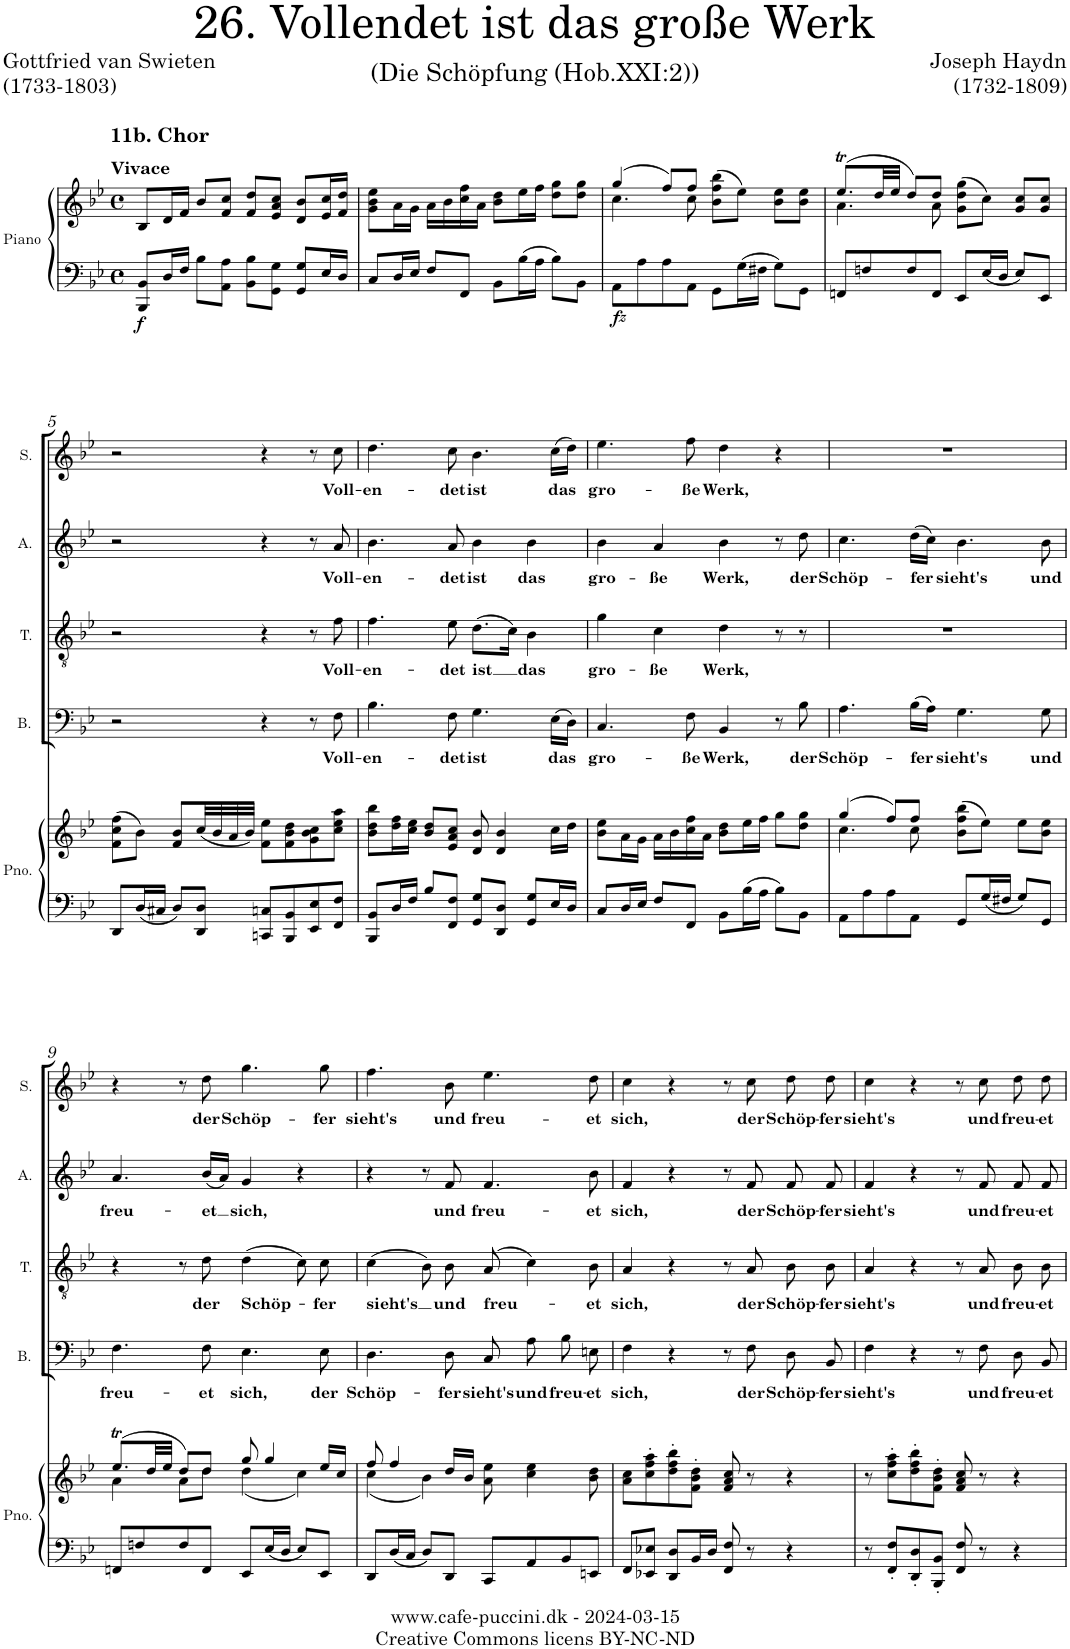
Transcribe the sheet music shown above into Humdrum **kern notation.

**kern	**kern	**dynam	**kern	**text	**kern	**text	**kern	**text	**kern	**text
*part5	*part5	*part5	*part4	*part4	*part3	*part3	*part2	*part2	*part1	*part1
*staff6	*staff5	*staff5/6	*staff4	*staff4	*staff3	*staff3	*staff2	*staff2	*staff1	*staff1
*I"Piano	*	*	*I"Bass	*	*I"Tenor	*	*I"Alto	*	*I"Soprano	*
*I'Pno.	*	*	*I'B.	*	*I'T.	*	*I'A.	*	*I'S.	*
*clefF4	*clefG2	*	*clefF4	*	*clefGv2	*	*clefG2	*	*clefG2	*
*k[b-e-]	*k[b-e-]	*	*k[b-e-]	*	*k[b-e-]	*	*k[b-e-]	*	*k[b-e-]	*
*M4/4	*M4/4	*	*M4/4	*	*M4/4	*	*M4/4	*	*M4/4	*
*met(c)	*met(c)	*	*met(c)	*	*met(c)	*	*met(c)	*	*met(c)	*
=1	=1	=1	=1	=1	=1	=1	=1	=1	=1	=1
!	!	!	!	!	!	!	!	!	!LO:TX:a:B:t=Vivace	!
!	!	!	!	!	!	!	!	!	!LO:TX:a:B:t=11b. Chor	!
!	!	!LO:DY:b=2	!	!	!	!	!	!	!	!
8BBB-/ 8BB-/L	8B-/L	f	1r	.	1r	.	1r	.	1r	.
16D/L	16d/L	.	.	.	.	.	.	.	.	.
16F/JJ	16f/JJ	.	.	.	.	.	.	.	.	.
8B-\L	8b-/L	.	.	.	.	.	.	.	.	.
8AA\ 8A\J	8f/ 8cc/J	.	.	.	.	.	.	.	.	.
8BB-\ 8B-\L	8f/ 8dd/L	.	.	.	.	.	.	.	.	.
8GG\ 8G\J	8e-/ 8a/ 8cc/J	.	.	.	.	.	.	.	.	.
8GG/ 8G/L	8d/ 8b-/L	.	.	.	.	.	.	.	.	.
16E-/L	16e-/ 16cc/L	.	.	.	.	.	.	.	.	.
16D/JJ	16f/ 16dd/JJ	.	.	.	.	.	.	.	.	.
=2	=2	=2	=2	=2	=2	=2	=2	=2	=2	=2
8C/L	8g\ 8b-\ 8ee-\L	.	1r	.	1r	.	1r	.	1r	.
16D/L	16a\L	.	.	.	.	.	.	.	.	.
16E-/JJ	16g\JJ	.	.	.	.	.	.	.	.	.
8F/L	16a\LL	.	.	.	.	.	.	.	.	.
.	16b-\	.	.	.	.	.	.	.	.	.
8FF/J	16cc\ 16ff\	.	.	.	.	.	.	.	.	.
.	16a\JJ	.	.	.	.	.	.	.	.	.
8BB-\L	8b-\ 8dd\L	.	.	.	.	.	.	.	.	.
16B-\L	16ee-\L	.	.	.	.	.	.	.	.	.
16A\JJ	16ff\JJ	.	.	.	.	.	.	.	.	.
8B-\L	8dd\ 8gg\L	.	.	.	.	.	.	.	.	.
8BB-\J	8dd\ 8gg\J	.	.	.	.	.	.	.	.	.
=3	=3	=3	=3	=3	=3	=3	=3	=3	=3	=3
*	*^	*	*	*	*	*	*	*	*	*
!	!	!	!LO:DY:b=2	!	!	!	!	!	!	!	!
8AA\L	(4gg/	4.cc\	fz	1r	.	1r	.	1r	.	1r	.
8A\	.	.	.	.	.	.	.	.	.	.	.
8A\	8ff/L)	.	.	.	.	.	.	.	.	.	.
8AA\J	8ff/J	8cc\	.	.	.	.	.	.	.	.	.
8GG\L	(8b-\ 8ff\ 8bb-\L	2ryy	.	.	.	.	.	.	.	.	.
16G\L	8ee-\J)	.	.	.	.	.	.	.	.	.	.
16F#X\JJ	.	.	.	.	.	.	.	.	.	.	.
8G\L	8b-\ 8ee-\L	.	.	.	.	.	.	.	.	.	.
8GG\J	8b-\ 8ee-\J	.	.	.	.	.	.	.	.	.	.
=4	=4	=4	=4	=4	=4	=4	=4	=4	=4	=4	=4
8FFn/L	(8.ee-T/L	4.a\	.	1r	.	1r	.	1r	.	1r	.
8Fn/	.	.	.	.	.	.	.	.	.	.	.
.	32dd/LL	.	.	.	.	.	.	.	.	.	.
.	32ee-/JJJ	.	.	.	.	.	.	.	.	.	.
8F/	8dd/L)	.	.	.	.	.	.	.	.	.	.
8FF/J	8dd/J	8a\	.	.	.	.	.	.	.	.	.
8EE-/L	(8g\ 8dd\ 8gg\L	2ryy	.	.	.	.	.	.	.	.	.
16E-/L	8cc\J)	.	.	.	.	.	.	.	.	.	.
16D/JJ	.	.	.	.	.	.	.	.	.	.	.
8E-/L	8g/ 8cc/L	.	.	.	.	.	.	.	.	.	.
8EE-/J	8g/ 8cc/J	.	.	.	.	.	.	.	.	.	.
*	*v	*v	*	*	*	*	*	*	*	*	*
!!LO:LB:g=z
=5	=5	=5	=5	=5	=5	=5	=5	=5	=5	=5
8DD/L	(8f\ 8cc\ 8ff\L	.	2r	.	2r	.	2r	.	2r	.
16D/L	8b-\J)	.	.	.	.	.	.	.	.	.
16C#X/JJ	.	.	.	.	.	.	.	.	.	.
8D/L	8f/ 8b-/L	.	.	.	.	.	.	.	.	.
8DD/ 8D/J	(32cc/LL	.	.	.	.	.	.	.	.	.
.	32b-/	.	.	.	.	.	.	.	.	.
.	32a/	.	.	.	.	.	.	.	.	.
.	32b-/JJJ)	.	.	.	.	.	.	.	.	.
8CCn/ 8Cn/L	8f\ 8ee-\L	.	4r	.	4r	.	4r	.	4r	.
8BBB-/ 8BB-/	8f\ 8b-\ 8dd\	.	.	.	.	.	.	.	.	.
8EE-/ 8E-/	8g\ 8b-\ 8cc\	.	8r	.	8r	.	8r	.	8r	.
!	!	!	!	!LO:LY:b	!	!LO:LY:b	!	!LO:LY:b	!	!LO:LY:b
8FF/ 8F/J	8cc\ 8ee-\ 8aa\J	.	8F\	Voll-	8f\	Voll-	8a/	Voll-	8cc\	Voll-
=6	=6	=6	=6	=6	=6	=6	=6	=6	=6	=6
!	!	!	!	!LO:LY:b	!	!LO:LY:b	!	!LO:LY:b	!	!LO:LY:b
8BBB-/ 8BB-/L	8b-\ 8dd\ 8bb-\L	.	4.B-\	-en-	4.f\	-en-	4.b-\	-en-	4.dd\	-en-
16D/L	16dd\ 16ff\L	.	.	.	.	.	.	.	.	.
16F/JJ	16cc\ 16ee-\JJ	.	.	.	.	.	.	.	.	.
8B-/L	8b-/ 8dd/L	.	.	.	.	.	.	.	.	.
!	!	!	!	!LO:LY:b	!	!LO:LY:b	!	!LO:LY:b	!	!LO:LY:b
8FF/ 8F/J	8e-/ 8a/ 8cc/J	.	8F\	-det	8e-\	-det	8a/	-det	8cc\	-det
!	!	!	!	!LO:LY:b	!	!LO:LY:b	!	!LO:LY:b	!	!LO:LY:b
8GG/ 8G/L	8d/ 8b-/	.	4.G\	ist	(8.d\L	ist	4b-\	ist	4.b-\	ist
8DD/ 8D/J	4d/ 4b-/	.	.	.	.	.	.	.	.	.
.	.	.	.	.	16c\Jk)	.	.	.	.	.
!	!	!	!	!	!	!LO:LY:b	!	!LO:LY:b	!	!
8GG/ 8G/L	.	.	.	.	4B-\	das	4b-\	das	.	.
!	!	!	!	!LO:LY:b	!	!	!	!	!	!LO:LY:b
16E-/L	16cc\LL	.	(16E-\LL	das	.	.	.	.	(16cc\LL	das
16D/JJ	16dd\JJ	.	16D\JJ)	.	.	.	.	.	16dd\JJ)	.
=7	=7	=7	=7	=7	=7	=7	=7	=7	=7	=7
!	!	!	!	!LO:LY:b	!	!LO:LY:b	!	!LO:LY:b	!	!LO:LY:b
8C/L	8b-\ 8ee-\L	.	4.C/	gro-	4g\	gro-	4b-\	gro-	4.ee-\	gro-
16D/L	16a\L	.	.	.	.	.	.	.	.	.
16E-/JJ	16g\JJ	.	.	.	.	.	.	.	.	.
!	!	!	!	!	!	!LO:LY:b	!	!LO:LY:b	!	!
8F/L	16a\LL	.	.	.	4c\	-ße	4a/	-ße	.	.
.	16b-\	.	.	.	.	.	.	.	.	.
!	!	!	!	!LO:LY:b	!	!	!	!	!	!LO:LY:b
8FF/J	16cc\ 16ff\	.	8F\	-ße	.	.	.	.	8ff\	-ße
.	16a\JJ	.	.	.	.	.	.	.	.	.
!	!	!	!	!LO:LY:b	!	!LO:LY:b	!	!LO:LY:b	!	!LO:LY:b
8BB-\L	8b-\ 8dd\L	.	4BB-/	Werk,	4d\	Werk,	4b-\	Werk,	4dd\	Werk,
16B-\L	16ee-\L	.	.	.	.	.	.	.	.	.
16A\JJ	16ff\JJ	.	.	.	.	.	.	.	.	.
8B-\L	8gg\L	.	8r	.	8r	.	8r	.	4r	.
!	!	!	!	!LO:LY:b	!	!	!	!LO:LY:b	!	!
8BB-\J	8dd\ 8gg\J	.	8B-\	der	8r	.	8dd\	der	.	.
=8	=8	=8	=8	=8	=8	=8	=8	=8	=8	=8
*	*^	*	*	*	*	*	*	*	*	*
!	!	!	!	!	!LO:LY:b	!	!	!	!LO:LY:b	!	!
8AA\L	(4gg/	4.cc\	.	4.A\	Schöp-	1r	.	4.cc\	Schöp-	1r	.
8A\	.	.	.	.	.	.	.	.	.	.	.
8A\	8ff/L)	.	.	.	.	.	.	.	.	.	.
!	!	!	!	!	!LO:LY:b	!	!	!	!LO:LY:b	!	!
8AA\J	8ff/J	8cc\	.	(16B-\LL	-fer	.	.	(16dd\LL	-fer	.	.
.	.	.	.	16A\JJ)	.	.	.	16cc\JJ)	.	.	.
!	!	!	!	!	!LO:LY:b	!	!	!	!LO:LY:b	!	!
8GG/L	(8b-\ 8ff\ 8bb-\L	2ryy	.	4.G\	sieht's	.	.	4.b-\	sieht's	.	.
16G/L	8ee-\J)	.	.	.	.	.	.	.	.	.	.
16F#X/JJ	.	.	.	.	.	.	.	.	.	.	.
8G/L	8ee-\L	.	.	.	.	.	.	.	.	.	.
!	!	!	!	!	!LO:LY:b	!	!	!	!LO:LY:b	!	!
8GG/J	8b-\ 8ee-\J	.	.	8G\	und	.	.	8b-\	und	.	.
!!LO:LB:g=z
=9	=9	=9	=9	=9	=9	=9	=9	=9	=9	=9	=9
!	!	!	!	!	!LO:LY:b	!	!	!	!LO:LY:b	!	!
8FFn/L	(8.ee-T/L	4a\	.	4.F\	freu-	4r	.	4.a/	freu-	4r	.
8Fn/	.	.	.	.	.	.	.	.	.	.	.
.	32dd/LL	.	.	.	.	.	.	.	.	.	.
.	32ee-/JJJ	.	.	.	.	.	.	.	.	.	.
8F/	8dd/L)	8a\L	.	.	.	8r	.	.	.	8r	.
!	!	!	!	!	!LO:LY:b	!	!LO:LY:b	!	!LO:LY:b	!	!LO:LY:b
8FF/J	8dd/J	8dd\J	.	8F\	-et	8d\	der	(16b-/LL	-et	8dd\	der
.	.	.	.	.	.	.	.	16a/JJ)	.	.	.
!	!	!	!	!	!LO:LY:b	!	!LO:LY:b	!	!LO:LY:b	!	!LO:LY:b
8EE-/L	8gg/	(4dd\	.	4.E-\	sich,	(4d\	Schöp-	4g/	sich,	4.gg\	Schöp-
16E-/L	4gg/	.	.	.	.	.	.	.	.	.	.
16D/JJ	.	.	.	.	.	.	.	.	.	.	.
8E-/L	.	4cc\)	.	.	.	8c\)	.	4r	.	.	.
!	!	!	!	!	!LO:LY:b	!	!LO:LY:b	!	!	!	!LO:LY:b
8EE-/J	16ee-/LL	.	.	8E-\	der	8c\	-fer	.	.	8gg\	-fer
.	16cc/JJ	.	.	.	.	.	.	.	.	.	.
=10	=10	=10	=10	=10	=10	=10	=10	=10	=10	=10	=10
!	!	!	!	!	!LO:LY:b	!	!LO:LY:b	!	!	!	!LO:LY:b
8DD/L	8ff/	(4cc\	.	4.D\	Schöp-	(4c\	sieht's	4r	.	4.ff\	sieht's
16D/L	4ff/	.	.	.	.	.	.	.	.	.	.
16C/JJ	.	.	.	.	.	.	.	.	.	.	.
8D/L	.	4b-\)	.	.	.	8B-\)	.	8r	.	.	.
!	!	!	!	!	!LO:LY:b	!	!LO:LY:b	!	!LO:LY:b	!	!LO:LY:b
8DD/J	16dd/LL	.	.	8D\	-fer	8B-\	und	8f/	und	8b-\	und
.	16b-/JJ	.	.	.	.	.	.	.	.	.	.
!	!	!	!	!	!LO:LY:b	!	!LO:LY:b	!	!LO:LY:b	!	!LO:LY:b
8CC/L	8a\ 8ee-\	2ryy	.	8C/	sieht's	(8A/	freu-	4.f/	freu-	4.ee-\	freu-
!	!	!	!	!	!LO:LY:b	!	!	!	!	!	!
8AA/	4cc\ 4ee-\	.	.	8A\	und	4c\)	.	.	.	.	.
!	!	!	!	!	!LO:LY:b	!	!	!	!	!	!
8BB-/	.	.	.	8B-\	freu-	.	.	.	.	.	.
!	!	!	!	!	!LO:LY:b	!	!LO:LY:b	!	!LO:LY:b	!	!LO:LY:b
8EEn/J	8b-\ 8dd\	.	.	8En\	-et	8B-\	-et	8b-\	-et	8dd\	-et
*	*v	*v	*	*	*	*	*	*	*	*	*
=11	=11	=11	=11	=11	=11	=11	=11	=11	=11	=11
!	!	!	!	!LO:LY:b	!	!LO:LY:b	!	!LO:LY:b	!	!LO:LY:b
8FF/L	8a\ 8cc\L	.	4F\	sich,	4A/	sich,	4f/	sich,	4cc\	sich,
8EE-X/ 8E-X/J	8cc\' 8ff\' 8aa\'	.	.	.	.	.	.	.	.	.
8DD/ 8D/L	8dd\' 8ff\' 8bb-\'	.	4r	.	4r	.	4r	.	4r	.
16BB-/L	8f\' 8b-\' 8dd\'J	.	.	.	.	.	.	.	.	.
16D/JJ	.	.	.	.	.	.	.	.	.	.
8FF/ 8F/	8f/ 8a/ 8cc/	.	8r	.	8r	.	8r	.	8r	.
!	!	!	!	!LO:LY:b	!	!LO:LY:b	!	!LO:LY:b	!	!LO:LY:b
8r	8r	.	8F\	der	8A/	der	8f/	der	8cc\	der
!	!	!	!	!LO:LY:b	!	!LO:LY:b	!	!LO:LY:b	!	!LO:LY:b
4r	4r	.	8D\	Schöp-	8B-\	Schöp-	8f/	Schöp-	8dd\	Schöp-
!	!	!	!	!LO:LY:b	!	!LO:LY:b	!	!LO:LY:b	!	!LO:LY:b
.	.	.	8BB-/	-fer	8B-\	-fer	8f/	-fer	8dd\	-fer
=12	=12	=12	=12	=12	=12	=12	=12	=12	=12	=12
!	!	!	!	!LO:LY:b	!	!LO:LY:b	!	!LO:LY:b	!	!LO:LY:b
8r	8r	.	4F\	sieht's	4A/	sieht's	4f/	sieht's	4cc\	sieht's
8FF/' 8F/'L	8cc\' 8ff\' 8aa\'L	.	.	.	.	.	.	.	.	.
8DD/' 8D/'	8dd\' 8ff\' 8bb-\'	.	4r	.	4r	.	4r	.	4r	.
8BBB-/' 8BB-/'J	8f\' 8b-\' 8dd\'J	.	.	.	.	.	.	.	.	.
8FF/ 8F/	8f/ 8a/ 8cc/	.	8r	.	8r	.	8r	.	8r	.
!	!	!	!	!LO:LY:b	!	!LO:LY:b	!	!LO:LY:b	!	!LO:LY:b
8r	8r	.	8F\	und	8A/	und	8f/	und	8cc\	und
!	!	!	!	!LO:LY:b	!	!LO:LY:b	!	!LO:LY:b	!	!LO:LY:b
4r	4r	.	8D\	freu-	8B-\	freu-	8f/	freu-	8dd\	freu-
!	!	!	!	!LO:LY:b	!	!LO:LY:b	!	!LO:LY:b	!	!LO:LY:b
.	.	.	8BB-/	-et	8B-\	-et	8f/	-et	8dd\	-et
=	=	=	=	=	=	=	=	=	=	=
*-	*-	*-	*-	*-	*-	*-	*-	*-	*-	*-
